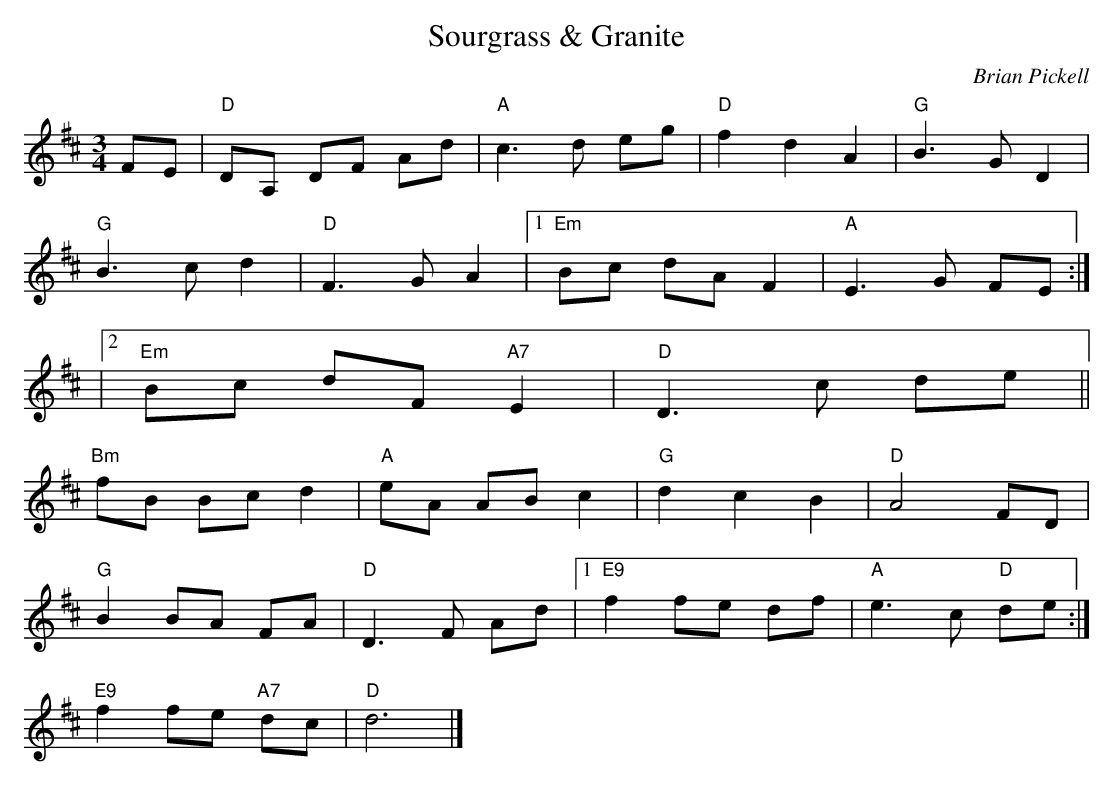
X:1
T:Sourgrass & Granite
M:3/4
L:1/8
C:Brian Pickell
K:D
FE|"D"DA, DF Ad|"A"c3d eg|"D"f2 d2 A2|"G"B3G D2|
"G"B3c d2|"D"F3G A2|1 "Em"Bc dA F2|"A"E3G FE:|
|2 "Em"Bc dF "A7"E2|"D"D3c de||
"Bm"fB Bc d2|"A"eA AB c2|"G"d2 c2 B2|"D"A4 FD|
"G"B2 BA FA|"D"D3F Ad|1 "E9"f2 fe df|"A"e3c "D"de:|
2 "E9"f2 fe "A7"dc|"D"d6|]
